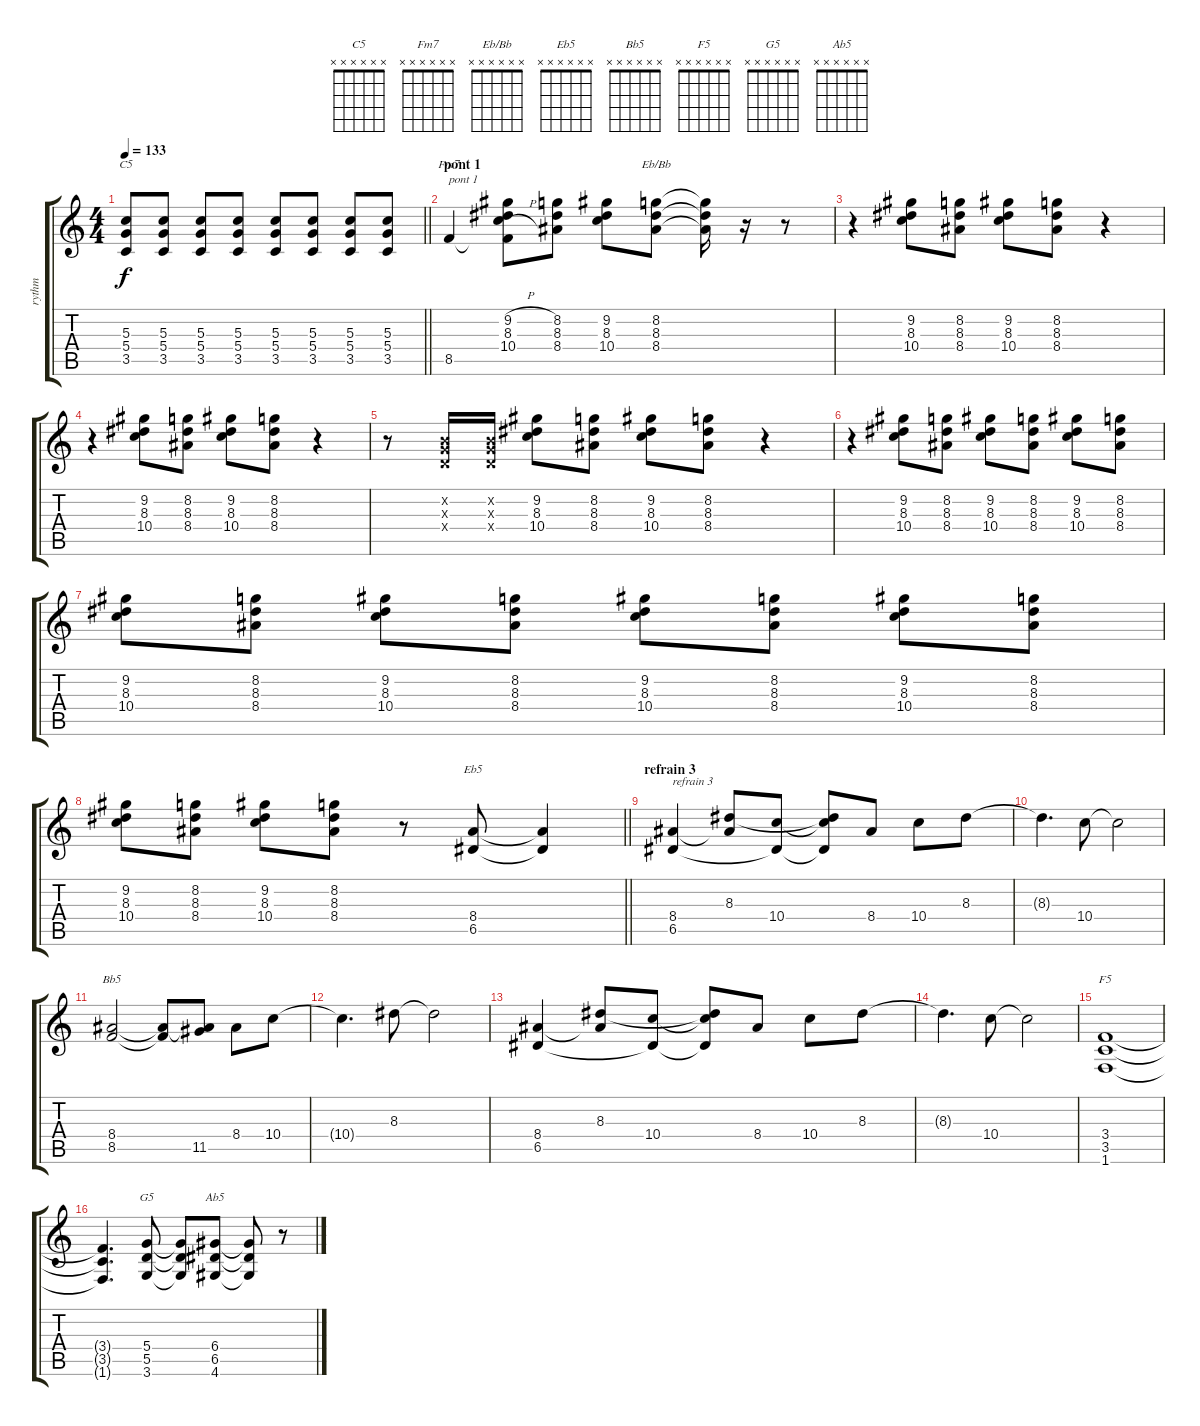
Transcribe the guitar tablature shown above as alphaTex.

\track ("rythm" "rythm") {instrument distortionguitar}
\staff {score tabs}
\tuning (E4 B3 G3 D3 A2 E2) {hide}
\chord ("C5" x x x x x x)
\chord ("Fm7" x x x x x x)
\chord ("Eb/Bb" x x x x x x)
\chord ("Eb5" x x x x x x)
\chord ("Bb5" x x x x x x)
\chord ("F5" x x x x x x)
\chord ("G5" x x x x x x)
\chord ("Ab5" x x x x x x)
\ts (4 4)
\tempo 133
\clef g2
\barLineRight lightlight
\ks c
(5.3 5.4 3.5).8{ch "C5" dy f} (5.3 5.4 3.5).8 (5.3 5.4 3.5).8 (5.3 5.4 3.5).8 (5.3 5.4 3.5).8 (5.3 5.4 3.5).8 (5.3 5.4 3.5).8 (5.3 5.4 3.5).8 |
\section ("" "pont 1")
8.5.4{ch "Fm7" txt "pont 1"} (9.2{h} 8.3 10.4{h} 8.5{t}).8 (8.2 8.3 8.4).8 (9.2 8.3 10.4).8 (8.2 8.3 8.4).8{ch "Eb/Bb"} (8.2{t} 8.3{t} 8.4{t}).16 r.16 r.8 |
r.4 (9.2 8.3 10.4).8 (8.2 8.3 8.4).8 (9.2 8.3 10.4).8 (8.2 8.3 8.4).8 r.4 |
r.4 (9.2 8.3 10.4).8 (8.2 8.3 8.4).8 (9.2 8.3 10.4).8 (8.2 8.3 8.4).8 r.4 |
r.8 (0.2{x} 0.3{x} 0.4{x}).16 (0.2{x} 0.3{x} 0.4{x}).16 (9.2 8.3 10.4).8 (8.2 8.3 8.4).8 (9.2 8.3 10.4).8 (8.2 8.3 8.4).8 r.4 |
r.4 (9.2 8.3 10.4).8 (8.2 8.3 8.4).8 (9.2 8.3 10.4).8 (8.2 8.3 8.4).8 (9.2 8.3 10.4).8 (8.2 8.3 8.4).8 |
(9.2 8.3 10.4).8 (8.2 8.3 8.4).8 (9.2 8.3 10.4).8 (8.2 8.3 8.4).8 (9.2 8.3 10.4).8 (8.2 8.3 8.4).8 (9.2 8.3 10.4).8 (8.2 8.3 8.4).8 |
\barLineRight lightlight
(9.2 8.3 10.4).8 (8.2 8.3 8.4).8 (9.2 8.3 10.4).8 (8.2 8.3 8.4).8 r.8 (8.4 6.5).8{ch "Eb5"} (8.4{t} 6.5{t}).4 |
\section ("" "refrain 3")
(8.4 6.5).4{txt "refrain 3"} (8.3 8.4{t}).8 (10.4 6.5{t}).8 (8.3{t} 10.4{t} 6.5{t}).8 8.4.8 10.4.8 8.3.8 |
8.3{t}.4{d} 10.4.8 10.4{t}.2 |
(8.4 8.5).2{ch "Bb5"} (8.4{t} 8.5{t}).8 (8.4{t} 11.5).8 8.4.8 10.4.8 |
10.4{t}.4{d} 8.3.8 8.3{t}.2 |
(8.4 6.5).4 (8.3 8.4{t}).8 (10.4 6.5{t}).8 (8.3{t} 10.4{t} 6.5{t}).8 8.4.8 10.4.8 8.3.8 |
8.3{t}.4{d} 10.4.8 10.4{t}.2 |
(3.4 3.5 1.6).1{ch "F5"} |
(3.4{t} 3.5{t} 1.6{t}).4{d} (5.4 5.5 3.6).8{ch "G5"} (5.4{t} 5.5{t} 3.6{t}).8 (6.4 6.5 4.6).8{ch "Ab5"} (6.4{t} 6.5{t} 4.6{t}).8 r.8
